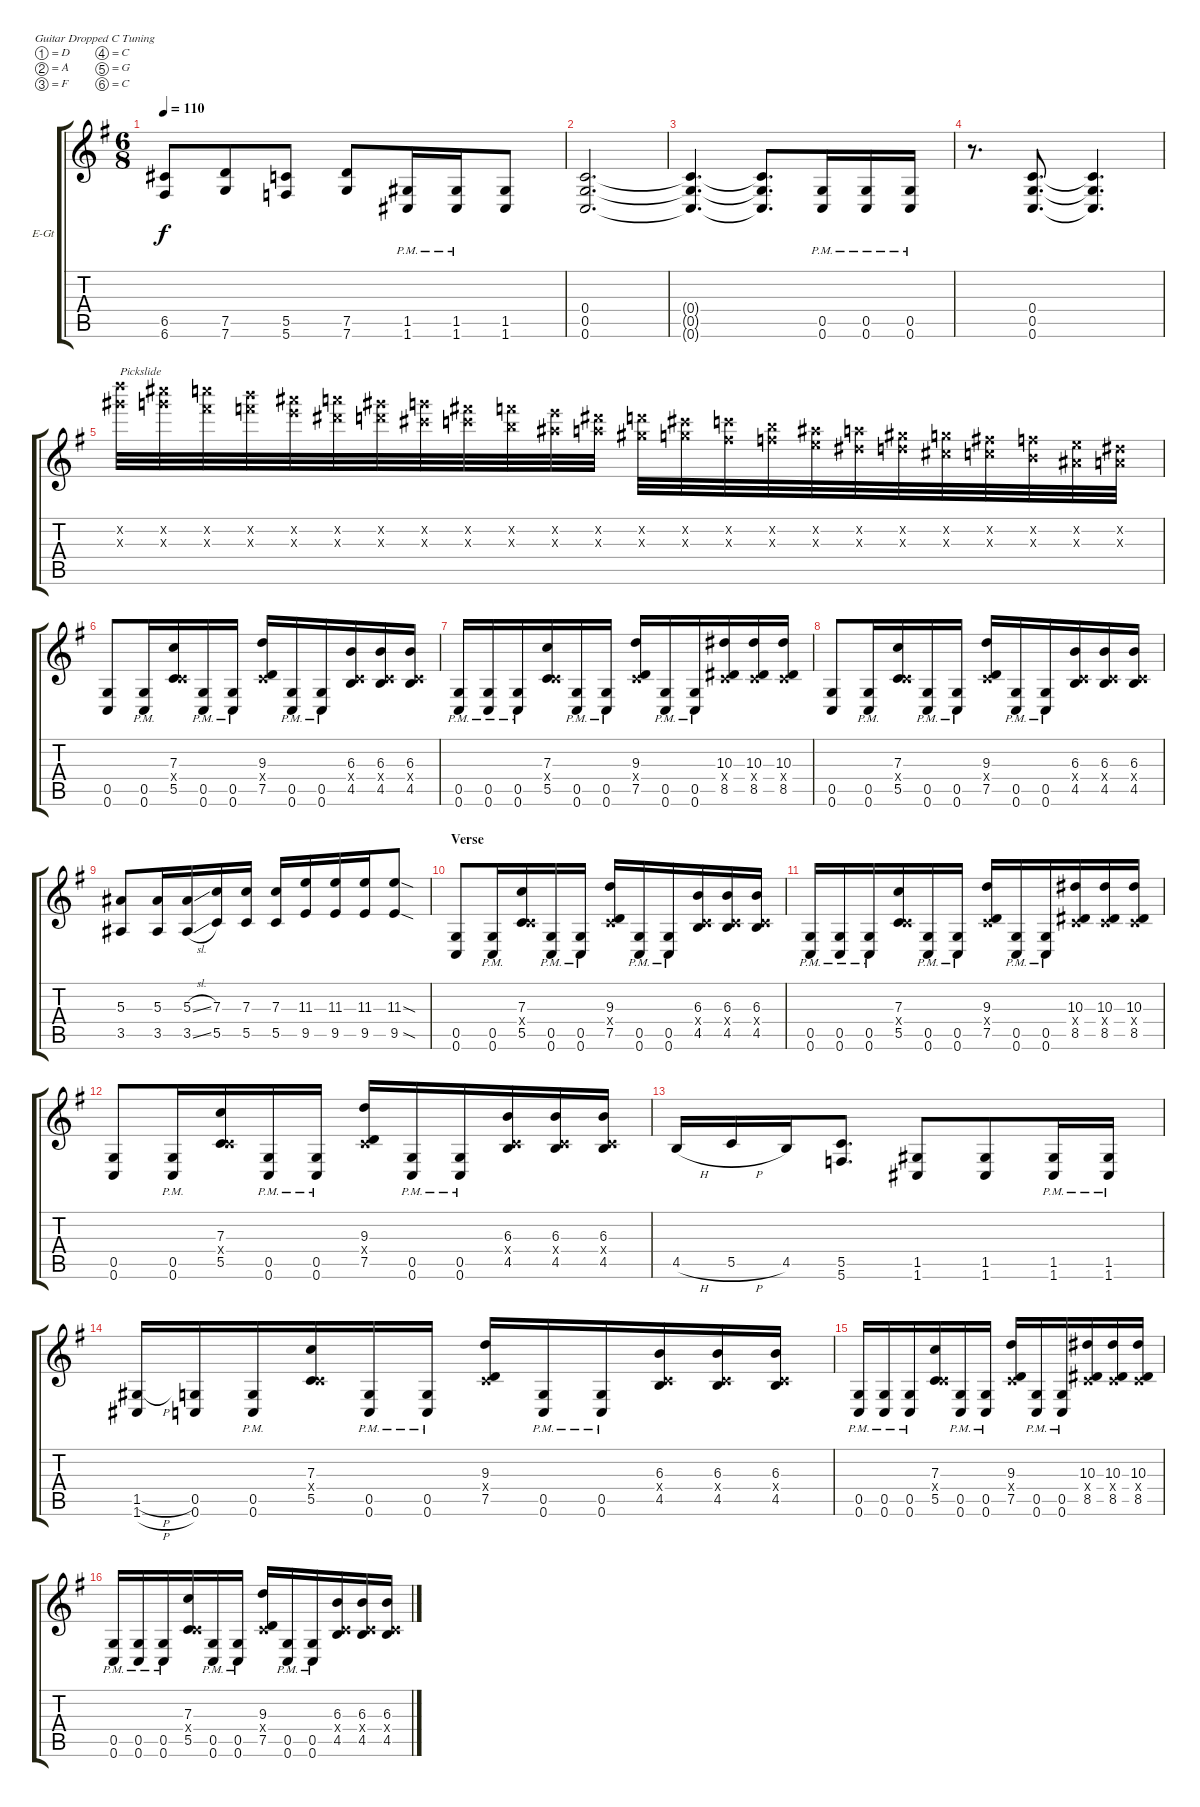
\bracketExtendMode groupsimilarinstruments
\firstSystemTrackNameOrientation horizontal
\otherSystemsTrackNameOrientation horizontal
\track ("Electric Guitar 1" "E-Gt") {instrument distortionguitar}
\staff {score tabs}
\tuning (D4 A3 F3 C3 G2 C2)
\ts (6 8)
\tempo 110
\clef g2
\ks eminor
(6.6 6.5).8{dy f} (7.6 7.5).8 (5.6 5.5).8 (7.5 7.6).8 (1.6{pm} 1.5{pm}).16 (1.6{pm} 1.5{pm}).16 (1.5 1.6).8 |
(0.6 0.5 0.4).2{d} |
(0.4{t} 0.5{t} 0.6{t}).4{d} (0.6{t} 0.5{t} 0.4{t}).8{d} (0.6{pm} 0.5{pm}).16 (0.6{pm} 0.5{pm}).16 (0.6{pm} 0.5{pm}).16 |
r.8{d} (0.6 0.5 0.4).8{d} (0.6{t} 0.5{t} 0.4{t}).4{d} |
(29.2{x} 27.3{x}).32{txt "Pickslide"} (28.2{x} 26.3{x}).32 (27.2{x} 25.3{x}).32 (26.2{x} 24.3{x}).32 (25.2{x} 23.3{x}).32 (24.2{x} 22.3{x}).32 (23.2{x} 21.3{x}).32 (22.2{x} 20.3{x}).32 (21.2{x} 19.3{x}).32 (20.2{x} 18.3{x}).32 (19.2{x} 17.3{x}).32 (18.2{x} 16.3{x}).32 (17.2{x} 15.3{x}).32 (16.2{x} 14.3{x}).32 (15.2{x} 13.3{x}).32 (14.2{x} 12.3{x}).32 (13.2{x} 11.3{x}).32 (12.2{x} 10.3{x}).32 (11.2{x} 9.3{x}).32 (10.2{x} 8.3{x}).32 (9.2{x} 7.3{x}).32 (8.2{x} 6.3{x}).32 (7.2{x} 5.3{x}).32 (6.2{x} 4.3{x}).32 |
(0.6 0.5).8 (0.6{pm} 0.5{pm}).16 (5.5 7.3 0.4{x}).16 (0.6{pm} 0.5{pm}).16 (0.6{pm} 0.5{pm}).16 (7.5 9.3 0.4{x}).16 (0.6{pm} 0.5{pm}).16 (0.6{pm} 0.5{pm}).16 (4.5 6.3 0.4{x}).16 (4.5 6.3 0.4{x}).16 (4.5 6.3 0.4{x}).16 |
(0.6{pm} 0.5{pm}).16 (0.6{pm} 0.5{pm}).16 (0.6{pm} 0.5{pm}).16 (5.5 7.3 0.4{x}).16 (0.6{pm} 0.5{pm}).16 (0.6{pm} 0.5{pm}).16 (7.5 9.3 0.4{x}).16 (0.6{pm} 0.5{pm}).16 (0.6{pm} 0.5{pm}).16 (8.5 10.3 0.4{x}).16 (8.5 10.3 0.4{x}).16 (8.5 10.3 0.4{x}).16 |
(0.6 0.5).8 (0.6{pm} 0.5{pm}).16 (5.5 7.3 0.4{x}).16 (0.6{pm} 0.5{pm}).16 (0.6{pm} 0.5{pm}).16 (7.5 9.3 0.4{x}).16 (0.6{pm} 0.5{pm}).16 (0.6{pm} 0.5{pm}).16 (4.5 6.3 0.4{x}).16 (4.5 6.3 0.4{x}).16 (4.5 6.3 0.4{x}).16 |
(3.5 5.3).8 (3.5 5.3).16 (5.3{sl} 3.5{sl}).16 (7.3 5.5).16 (5.5 7.3).16 (7.3 5.5).16 (9.5 11.3).16 (11.3 9.5).16 (11.3 9.5).16 (11.3{sod} 9.5{sod}).8 |
\section ("" "Verse")
(0.6 0.5).8 (0.6{pm} 0.5{pm}).16 (5.5 7.3 0.4{x}).16 (0.6{pm} 0.5{pm}).16 (0.6{pm} 0.5{pm}).16 (7.5 9.3 0.4{x}).16 (0.6{pm} 0.5{pm}).16 (0.6{pm} 0.5{pm}).16 (4.5 6.3 0.4{x}).16 (4.5 6.3 0.4{x}).16 (4.5 6.3 0.4{x}).16 |
(0.6{pm} 0.5{pm}).16 (0.6{pm} 0.5{pm}).16 (0.6{pm} 0.5{pm}).16 (5.5 7.3 0.4{x}).16 (0.6{pm} 0.5{pm}).16 (0.6{pm} 0.5{pm}).16 (7.5 9.3 0.4{x}).16 (0.6{pm} 0.5{pm}).16 (0.6{pm} 0.5{pm}).16 (8.5 10.3 0.4{x}).16 (8.5 10.3 0.4{x}).16 (8.5 10.3 0.4{x}).16 |
(0.6 0.5).8 (0.6{pm} 0.5{pm}).16 (5.5 7.3 0.4{x}).16 (0.6{pm} 0.5{pm}).16 (0.6{pm} 0.5{pm}).16 (7.5 9.3 0.4{x}).16 (0.6{pm} 0.5{pm}).16 (0.6{pm} 0.5{pm}).16 (4.5 6.3 0.4{x}).16 (4.5 6.3 0.4{x}).16 (4.5 6.3 0.4{x}).16 |
4.5{h}.16 5.5{h}.16 4.5.16 (5.6 5.5).8{d} (1.6 1.5).8 (1.6 1.5).8 (1.5{pm} 1.6{pm}).16 (1.6{pm} 1.5{pm}).16 |
(1.6{h} 1.5{h}).16 (0.6 0.5).16 (0.6{pm} 0.5{pm}).16 (5.5 7.3 0.4{x}).16 (0.6{pm} 0.5{pm}).16 (0.6{pm} 0.5{pm}).16 (7.5 9.3 0.4{x}).16 (0.6{pm} 0.5{pm}).16 (0.6{pm} 0.5{pm}).16 (4.5 6.3 0.4{x}).16 (4.5 6.3 0.4{x}).16 (4.5 6.3 0.4{x}).16 |
(0.6{pm} 0.5{pm}).16 (0.6{pm} 0.5{pm}).16 (0.6{pm} 0.5{pm}).16 (5.5 7.3 0.4{x}).16 (0.6{pm} 0.5{pm}).16 (0.6{pm} 0.5{pm}).16 (7.5 9.3 0.4{x}).16 (0.6{pm} 0.5{pm}).16 (0.6{pm} 0.5{pm}).16 (8.5 10.3 0.4{x}).16 (8.5 10.3 0.4{x}).16 (8.5 10.3 0.4{x}).16 |
(0.6{pm} 0.5{pm}).16 (0.6{pm} 0.5{pm}).16 (0.6{pm} 0.5{pm}).16 (5.5 7.3 0.4{x}).16 (0.6{pm} 0.5{pm}).16 (0.6{pm} 0.5{pm}).16 (7.5 9.3 0.4{x}).16 (0.6{pm} 0.5{pm}).16 (0.6{pm} 0.5{pm}).16 (4.5 6.3 0.4{x}).16 (4.5 6.3 0.4{x}).16 (4.5 6.3 0.4{x}).16
